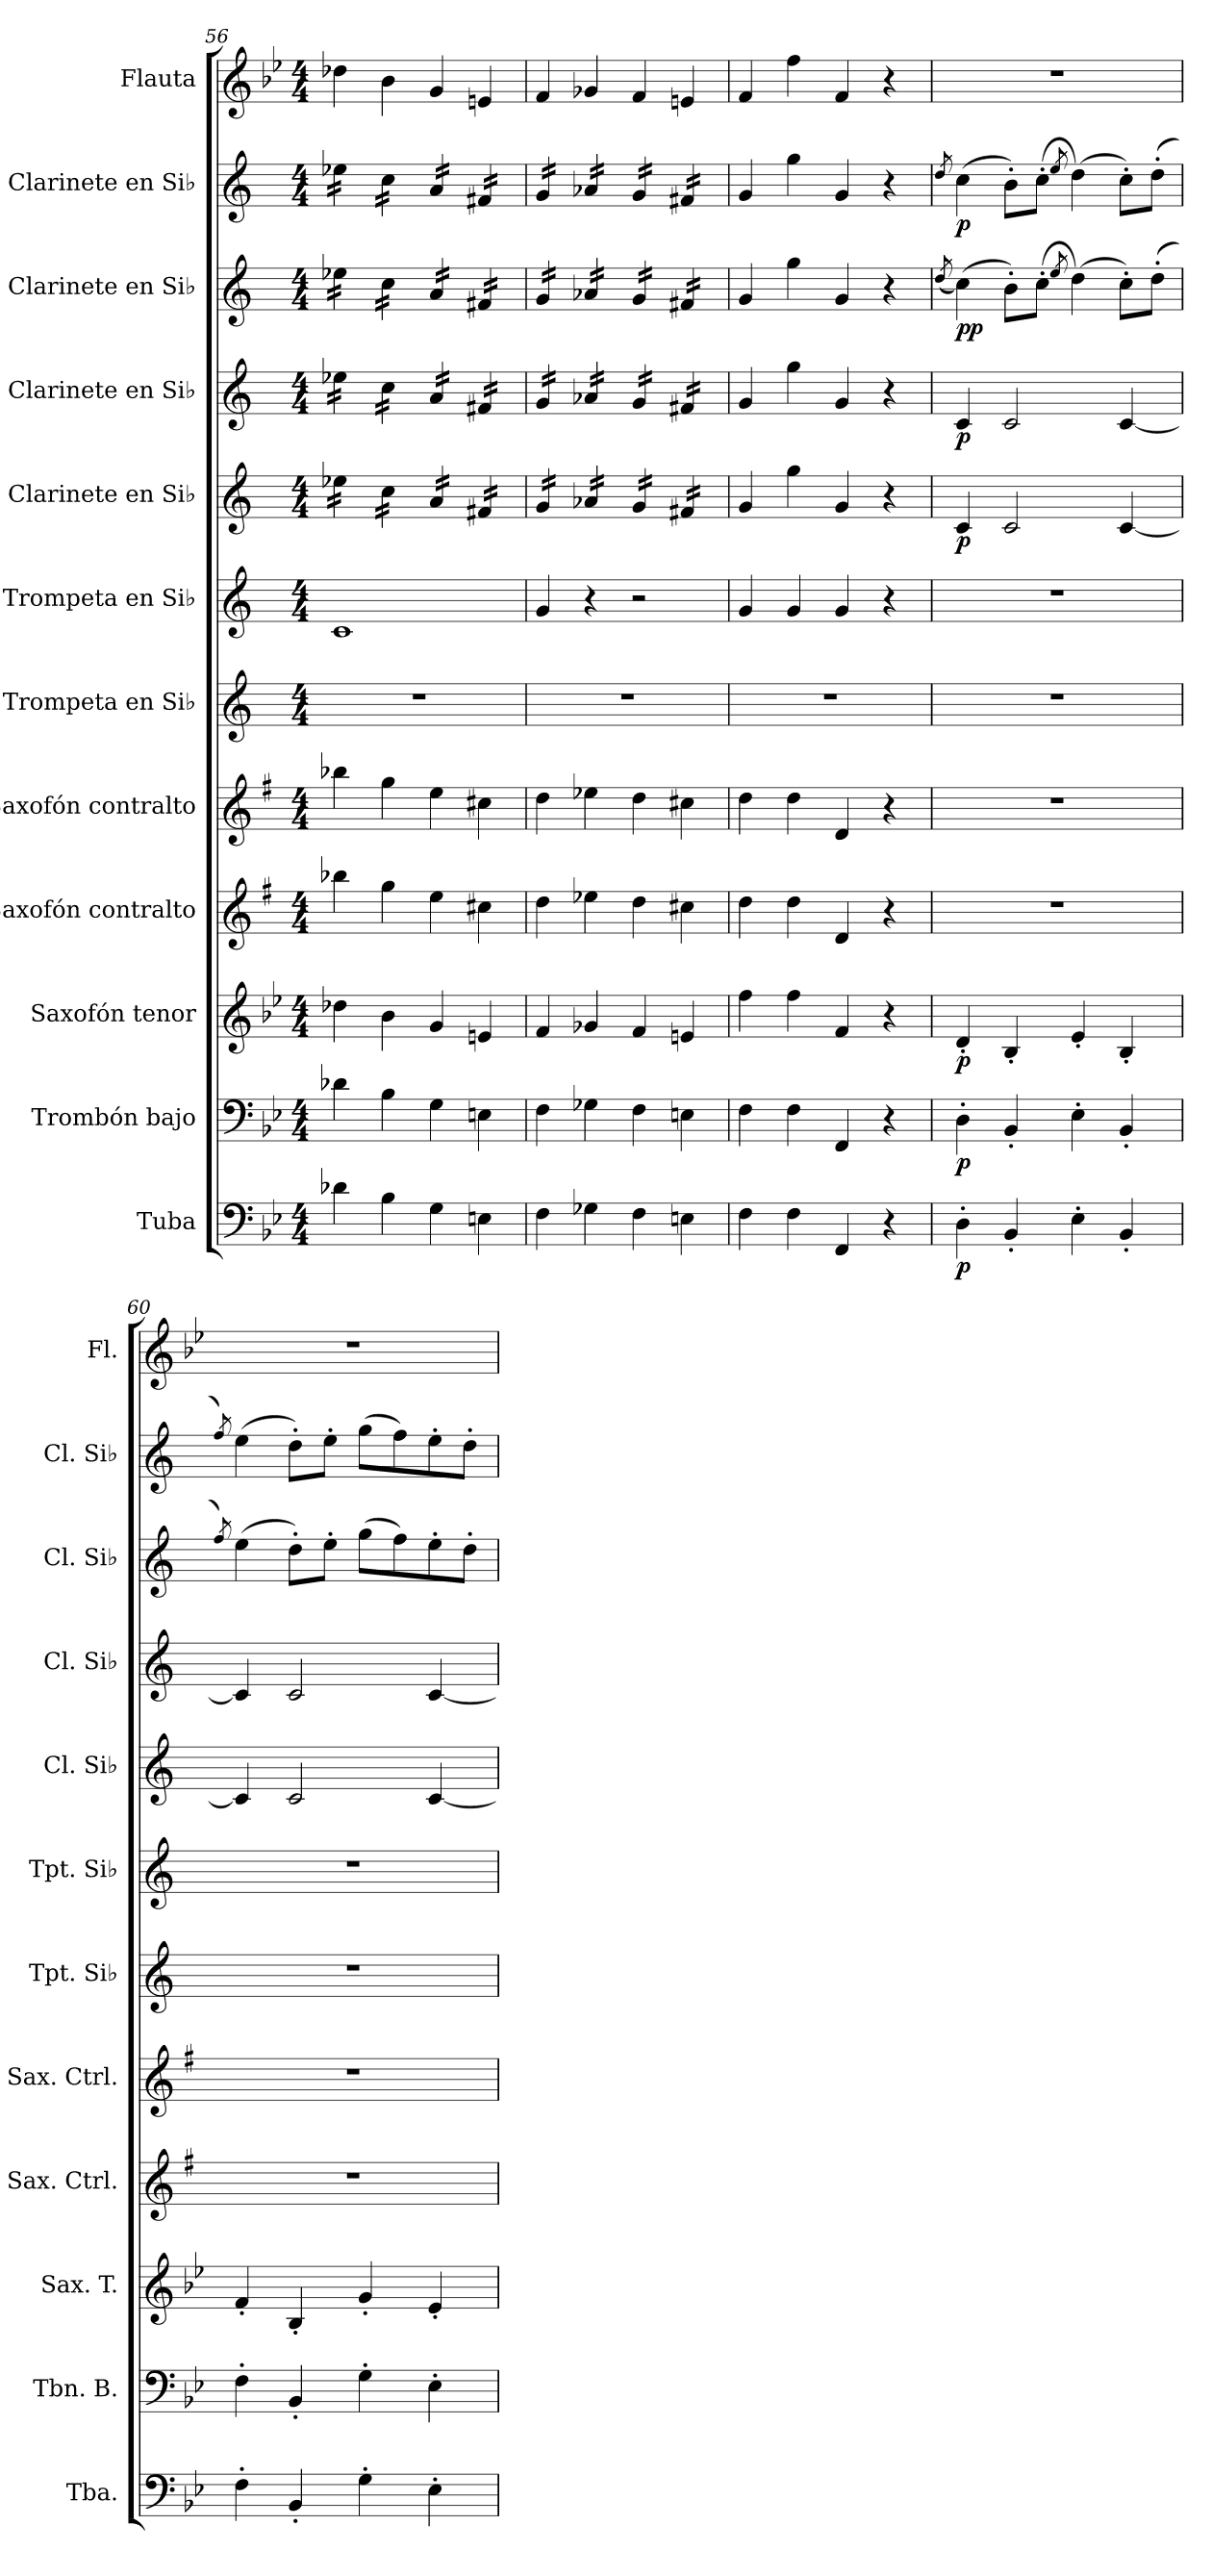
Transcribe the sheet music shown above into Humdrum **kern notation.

**kern	**dynam	**kern	**dynam	**kern	**dynam	**kern	**kern	**kern	**kern	**kern	**dynam	**kern	**dynam	**kern	**dynam	**kern	**dynam	**kern
*part12	*part12	*part11	*part11	*part10	*part10	*part9	*part8	*part7	*part6	*part5	*part5	*part4	*part4	*part3	*part3	*part2	*part2	*part1
*staff12	*staff12	*staff11	*staff11	*staff10	*staff10	*staff9	*staff8	*staff7	*staff6	*staff5	*staff5	*staff4	*staff4	*staff3	*staff3	*staff2	*staff2	*staff1
*I"Tuba	*	*I"Trombón bajo	*	*I"Saxofón tenor	*	*I"Saxofón contralto	*I"Saxofón contralto	*I"Trompeta en Si♭	*I"Trompeta en Si♭	*I"Clarinete en Si♭	*	*I"Clarinete en Si♭	*	*I"Clarinete en Si♭	*	*I"Clarinete en Si♭	*	*I"Flauta
*I'Tba.	*	*I'Tbn. B.	*	*I'Sax. T.	*	*I'Sax. Ctrl.	*I'Sax. Ctrl.	*I'Tpt. Si♭	*I'Tpt. Si♭	*I'Cl. Si♭	*	*I'Cl. Si♭	*	*I'Cl. Si♭	*	*I'Cl. Si♭	*	*I'Fl.
*clefF4	*	*clefF4	*	*clefG2	*	*clefG2	*clefG2	*clefG2	*clefG2	*clefG2	*	*clefG2	*	*clefG2	*	*clefG2	*	*clefG2
*	*	*	*	*ITrd8c14	*	*ITrd5c9	*ITrd5c9	*ITrd1c2	*ITrd1c2	*ITrd1c2	*	*ITrd1c2	*	*ITrd1c2	*	*ITrd1c2	*	*
*k[b-e-]	*	*k[b-e-]	*	*k[b-e-]	*	*k[b-e-]	*k[b-e-]	*k[b-e-]	*k[b-e-]	*k[b-e-]	*	*k[b-e-]	*	*k[b-e-]	*	*k[b-e-]	*	*k[b-e-]
*M4/4	*	*M4/4	*	*M4/4	*	*M4/4	*M4/4	*M4/4	*M4/4	*M4/4	*	*M4/4	*	*M4/4	*	*M4/4	*	*M4/4
=56	=56	=56	=56	=56	=56	=56	=56	=56	=56	=56	=56	=56	=56	=56	=56	=56	=56	=56
*	*	*	*	*	*	*	*	*	*	*tremolo	*	*	*	*	*	*	*	*
*	*	*	*	*	*	*	*	*	*	*	*	*tremolo	*	*	*	*	*	*
*	*	*	*	*	*	*	*	*	*	*	*	*	*	*tremolo	*	*	*	*
*	*	*	*	*	*	*	*	*	*	*	*	*	*	*	*	*tremolo	*	*
4d-X\	.	4d-X\	.	4d-X\	.	4dd-X\	4dd-X\	1r	1B-	16dd-X\LL	.	16dd-X\LL	.	16dd-X\LL	.	16dd-X\LL	.	4dd-X\
.	.	.	.	.	.	.	.	.	.	16dd-X\	.	16dd-X\	.	16dd-X\	.	16dd-X\	.	.
.	.	.	.	.	.	.	.	.	.	16dd-X\	.	16dd-X\	.	16dd-X\	.	16dd-X\	.	.
.	.	.	.	.	.	.	.	.	.	16dd-X\JJ	.	16dd-X\JJ	.	16dd-X\JJ	.	16dd-X\JJ	.	.
4B-\	.	4B-\	.	4B-\	.	4b-\	4b-\	.	.	16b-\LL	.	16b-\LL	.	16b-\LL	.	16b-\LL	.	4b-\
.	.	.	.	.	.	.	.	.	.	16b-\	.	16b-\	.	16b-\	.	16b-\	.	.
.	.	.	.	.	.	.	.	.	.	16b-\	.	16b-\	.	16b-\	.	16b-\	.	.
.	.	.	.	.	.	.	.	.	.	16b-\JJ	.	16b-\JJ	.	16b-\JJ	.	16b-\JJ	.	.
4G\	.	4G\	.	4G/	.	4g\	4g\	.	.	16g/LL	.	16g/LL	.	16g/LL	.	16g/LL	.	4g/
.	.	.	.	.	.	.	.	.	.	16g/	.	16g/	.	16g/	.	16g/	.	.
.	.	.	.	.	.	.	.	.	.	16g/	.	16g/	.	16g/	.	16g/	.	.
.	.	.	.	.	.	.	.	.	.	16g/JJ	.	16g/JJ	.	16g/JJ	.	16g/JJ	.	.
4En\	.	4En\	.	4En/	.	4en\	4en\	.	.	16en/LL	.	16en/LL	.	16en/LL	.	16en/LL	.	4en/
.	.	.	.	.	.	.	.	.	.	16en/	.	16en/	.	16en/	.	16en/	.	.
.	.	.	.	.	.	.	.	.	.	16en/	.	16en/	.	16en/	.	16en/	.	.
.	.	.	.	.	.	.	.	.	.	16en/JJ	.	16en/JJ	.	16en/JJ	.	16en/JJ	.	.
=57	=57	=57	=57	=57	=57	=57	=57	=57	=57	=57	=57	=57	=57	=57	=57	=57	=57	=57
4F\	.	4F\	.	4F/	.	4f\	4f\	1r	4f/	16f/LL	.	16f/LL	.	16f/LL	.	16f/LL	.	4f/
.	.	.	.	.	.	.	.	.	.	16f/	.	16f/	.	16f/	.	16f/	.	.
.	.	.	.	.	.	.	.	.	.	16f/	.	16f/	.	16f/	.	16f/	.	.
.	.	.	.	.	.	.	.	.	.	16f/JJ	.	16f/JJ	.	16f/JJ	.	16f/JJ	.	.
4G-X\	.	4G-X\	.	4G-X/	.	4g-X\	4g-X\	.	4r	16g-X/LL	.	16g-X/LL	.	16g-X/LL	.	16g-X/LL	.	4g-X/
.	.	.	.	.	.	.	.	.	.	16g-X/	.	16g-X/	.	16g-X/	.	16g-X/	.	.
.	.	.	.	.	.	.	.	.	.	16g-X/	.	16g-X/	.	16g-X/	.	16g-X/	.	.
.	.	.	.	.	.	.	.	.	.	16g-X/JJ	.	16g-X/JJ	.	16g-X/JJ	.	16g-X/JJ	.	.
4F\	.	4F\	.	4F/	.	4f\	4f\	.	2r	16f/LL	.	16f/LL	.	16f/LL	.	16f/LL	.	4f/
.	.	.	.	.	.	.	.	.	.	16f/	.	16f/	.	16f/	.	16f/	.	.
.	.	.	.	.	.	.	.	.	.	16f/	.	16f/	.	16f/	.	16f/	.	.
.	.	.	.	.	.	.	.	.	.	16f/JJ	.	16f/JJ	.	16f/JJ	.	16f/JJ	.	.
4En\	.	4En\	.	4En/	.	4en\	4en\	.	.	16en/LL	.	16en/LL	.	16en/LL	.	16en/LL	.	4en/
.	.	.	.	.	.	.	.	.	.	16en/	.	16en/	.	16en/	.	16en/	.	.
.	.	.	.	.	.	.	.	.	.	16en/	.	16en/	.	16en/	.	16en/	.	.
.	.	.	.	.	.	.	.	.	.	16en/JJ	.	16en/JJ	.	16en/JJ	.	16en/JJ	.	.
*	*	*	*	*	*	*	*	*	*	*	*	*	*	*	*	*Xtremolo	*	*
*	*	*	*	*	*	*	*	*	*	*	*	*	*	*Xtremolo	*	*	*	*
*	*	*	*	*	*	*	*	*	*	*	*	*Xtremolo	*	*	*	*	*	*
*	*	*	*	*	*	*	*	*	*	*Xtremolo	*	*	*	*	*	*	*	*
=58	=58	=58	=58	=58	=58	=58	=58	=58	=58	=58	=58	=58	=58	=58	=58	=58	=58	=58
4F\	.	4F\	.	4f\	.	4f\	4f\	1r	4f/	4f/	.	4f/	.	4f/	.	4f/	.	4f/
4F\	.	4F\	.	4f\	.	4f\	4f\	.	4f/	4ff\	.	4ff\	.	4ff\	.	4ff\	.	4ff\
4FF/	.	4FF/	.	4F/	.	4F/	4F/	.	4f/	4f/	.	4f/	.	4f/	.	4f/	.	4f/
4r	.	4r	.	4r	.	4r	4r	.	4r	4r	.	4r	.	4r	.	4r	.	4r
=59	=59	=59	=59	=59	=59	=59	=59	=59	=59	=59	=59	=59	=59	=59	=59	=59	=59	=59
.	.	.	.	.	.	.	.	.	.	.	.	.	.	(<8qcc/	.	8qcc/	.	.
!	!LO:DY:b	!	!LO:DY:b	!	!LO:DY:b	!	!	!	!	!	!LO:DY:b	!	!LO:DY:b	!	!LO:DY:b	!	!	!
!	!	!	!	!	!	!	!	!	!	!	!	!	!	!	!LO:DY:n=1:b	!	!LO:DY:b	!
4D'\	p	4D'\	p	4D'/	p	1r	1r	1r	1r	4B-/	p	4B-/	p	(>4b-\)	p p	(>4b-\	p	1r
4BB-'/	.	4BB-'/	.	4BB-'/	.	.	.	.	.	2B-/	.	2B-/	.	8a'\L)	.	8a'\L)	.	.
.	.	.	.	.	.	.	.	.	.	.	.	.	.	(>8b-'\J	.	(>8b-'\J	.	.
.	.	.	.	.	.	.	.	.	.	.	.	.	.	8qdd/	.	8qdd/	.	.
4E-'\	.	4E-'\	.	4E-'/	.	.	.	.	.	.	.	.	.	(>4cc\)	.	(>4cc\)	.	.
4BB-'/	.	4BB-'/	.	4BB-'/	.	.	.	.	.	[4B-/	.	[4B-/	.	8b-'\L)	.	8b-'\L)	.	.
.	.	.	.	.	.	.	.	.	.	.	.	.	.	(>8cc'\J	.	(>8cc'\J	.	.
!!LO:PB:g=z
=60	=60	=60	=60	=60	=60	=60	=60	=60	=60	=60	=60	=60	=60	=60	=60	=60	=60	=60
.	.	.	.	.	.	.	.	.	.	.	.	.	.	8qee-/)	.	8qee-/)	.	.
4F'\	.	4F'\	.	4F'/	.	1r	1r	1r	1r	4B-/]	.	4B-/]	.	(>4dd\	.	(>4dd\	.	1r
4BB-'/	.	4BB-'/	.	4BB-'/	.	.	.	.	.	2B-/	.	2B-/	.	8cc'\L)	.	8cc'\L)	.	.
.	.	.	.	.	.	.	.	.	.	.	.	.	.	8dd'\J	.	8dd'\J	.	.
4G'\	.	4G'\	.	4G'/	.	.	.	.	.	.	.	.	.	(>8ff\L	.	(>8ff\L	.	.
.	.	.	.	.	.	.	.	.	.	.	.	.	.	8ee-\)	.	8ee-\)	.	.
4E-'\	.	4E-'\	.	4E-'/	.	.	.	.	.	[4B-/	.	[4B-/	.	8dd'\	.	8dd'\	.	.
.	.	.	.	.	.	.	.	.	.	.	.	.	.	8cc'\J	.	8cc'\J	.	.
=	=	=	=	=	=	=	=	=	=	=	=	=	=	=	=	=	=	=
*-	*-	*-	*-	*-	*-	*-	*-	*-	*-	*-	*-	*-	*-	*-	*-	*-	*-	*-
